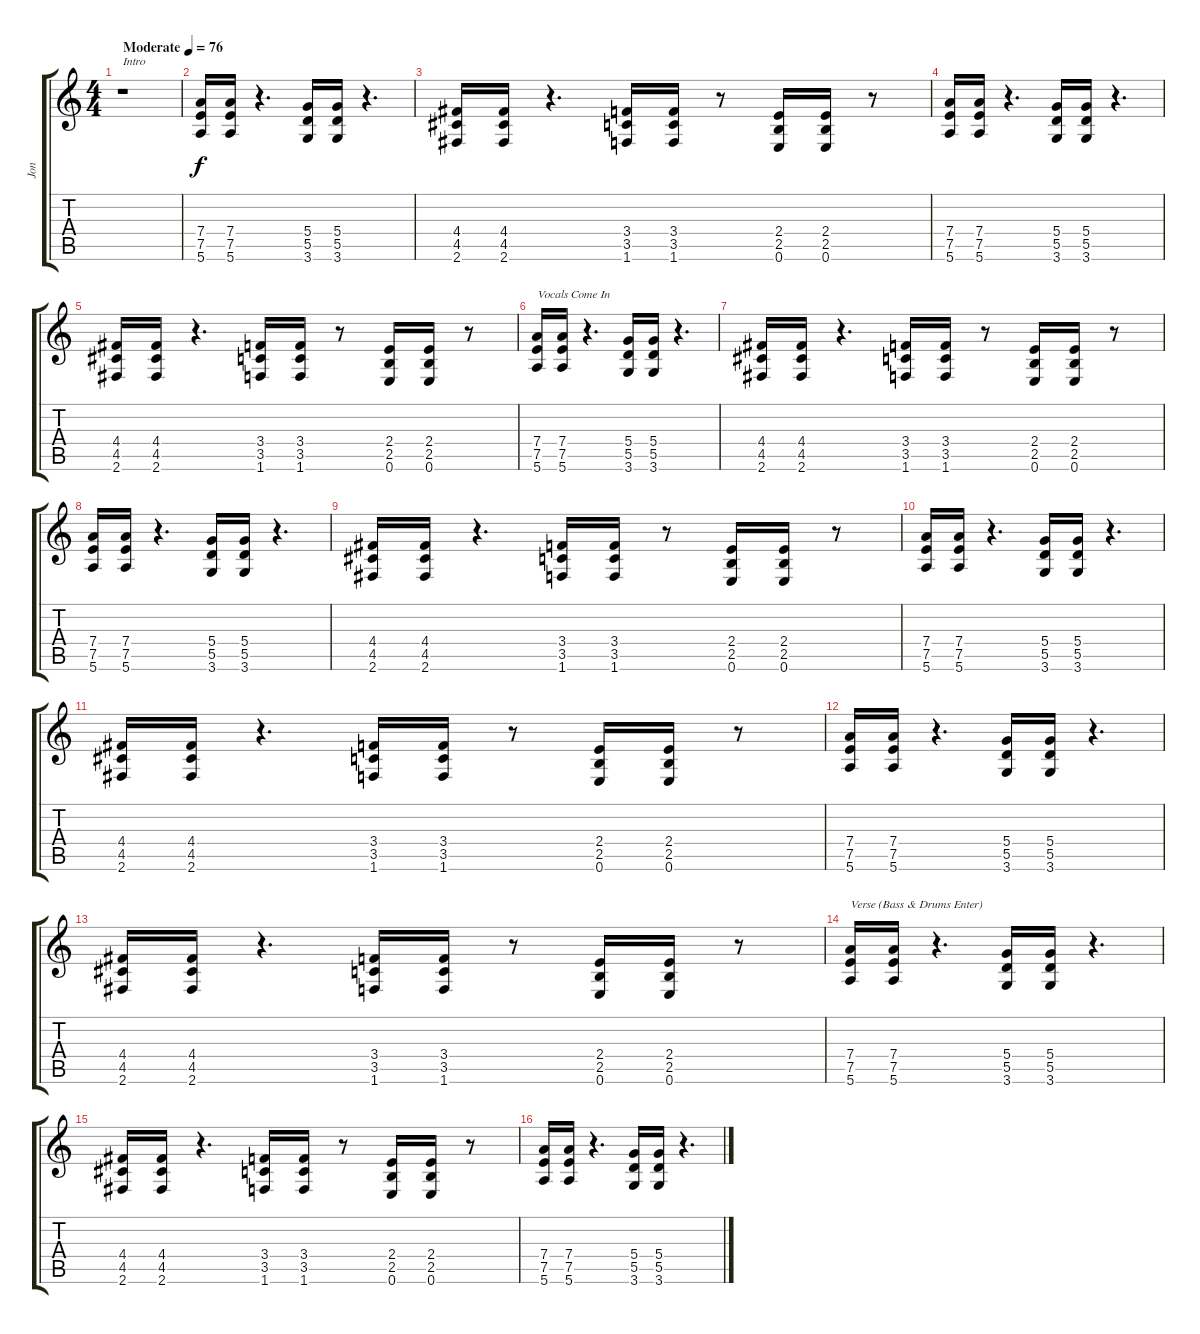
\track ("Jon" "Jon") {instrument overdrivenguitar}
\staff {score tabs}
\tuning (E4 B3 G3 D3 A2 E2) {hide}
\ts (4 4)
\tempo (76 "Moderate")
\clef g2
\ks c
r.1{txt "Intro" dy f instrument overdrivenguitar} |
(7.4 7.5 5.6).16 (7.4 7.5 5.6).16 r.4{d} (5.4 5.5 3.6).16 (5.4 5.5 3.6).16 r.4{d} |
(4.4 4.5 2.6).16 (4.4 4.5 2.6).16 r.4{d} (3.4 3.5 1.6).16 (3.4 3.5 1.6).16 r.8 (2.4 2.5 0.6).16 (2.4 2.5 0.6).16 r.8 |
(7.4 7.5 5.6).16 (7.4 7.5 5.6).16 r.4{d} (5.4 5.5 3.6).16 (5.4 5.5 3.6).16 r.4{d} |
(4.4 4.5 2.6).16 (4.4 4.5 2.6).16 r.4{d} (3.4 3.5 1.6).16 (3.4 3.5 1.6).16 r.8 (2.4 2.5 0.6).16 (2.4 2.5 0.6).16 r.8 |
(7.4 7.5 5.6).16{txt "Vocals Come In"} (7.4 7.5 5.6).16 r.4{d} (5.4 5.5 3.6).16 (5.4 5.5 3.6).16 r.4{d} |
(4.4 4.5 2.6).16 (4.4 4.5 2.6).16 r.4{d} (3.4 3.5 1.6).16 (3.4 3.5 1.6).16 r.8 (2.4 2.5 0.6).16 (2.4 2.5 0.6).16 r.8 |
(7.4 7.5 5.6).16 (7.4 7.5 5.6).16 r.4{d} (5.4 5.5 3.6).16 (5.4 5.5 3.6).16 r.4{d} |
(4.4 4.5 2.6).16 (4.4 4.5 2.6).16 r.4{d} (3.4 3.5 1.6).16 (3.4 3.5 1.6).16 r.8 (2.4 2.5 0.6).16 (2.4 2.5 0.6).16 r.8 |
(7.4 7.5 5.6).16 (7.4 7.5 5.6).16 r.4{d} (5.4 5.5 3.6).16 (5.4 5.5 3.6).16 r.4{d} |
(4.4 4.5 2.6).16 (4.4 4.5 2.6).16 r.4{d} (3.4 3.5 1.6).16 (3.4 3.5 1.6).16 r.8 (2.4 2.5 0.6).16 (2.4 2.5 0.6).16 r.8 |
(7.4 7.5 5.6).16 (7.4 7.5 5.6).16 r.4{d} (5.4 5.5 3.6).16 (5.4 5.5 3.6).16 r.4{d} |
(4.4 4.5 2.6).16 (4.4 4.5 2.6).16 r.4{d} (3.4 3.5 1.6).16 (3.4 3.5 1.6).16 r.8 (2.4 2.5 0.6).16 (2.4 2.5 0.6).16 r.8 |
(7.4 7.5 5.6).16{txt "Verse (Bass & Drums Enter)"} (7.4 7.5 5.6).16 r.4{d} (5.4 5.5 3.6).16 (5.4 5.5 3.6).16 r.4{d} |
(4.4 4.5 2.6).16 (4.4 4.5 2.6).16 r.4{d} (3.4 3.5 1.6).16 (3.4 3.5 1.6).16 r.8 (2.4 2.5 0.6).16 (2.4 2.5 0.6).16 r.8 |
(7.4 7.5 5.6).16 (7.4 7.5 5.6).16 r.4{d} (5.4 5.5 3.6).16 (5.4 5.5 3.6).16 r.4{d}
